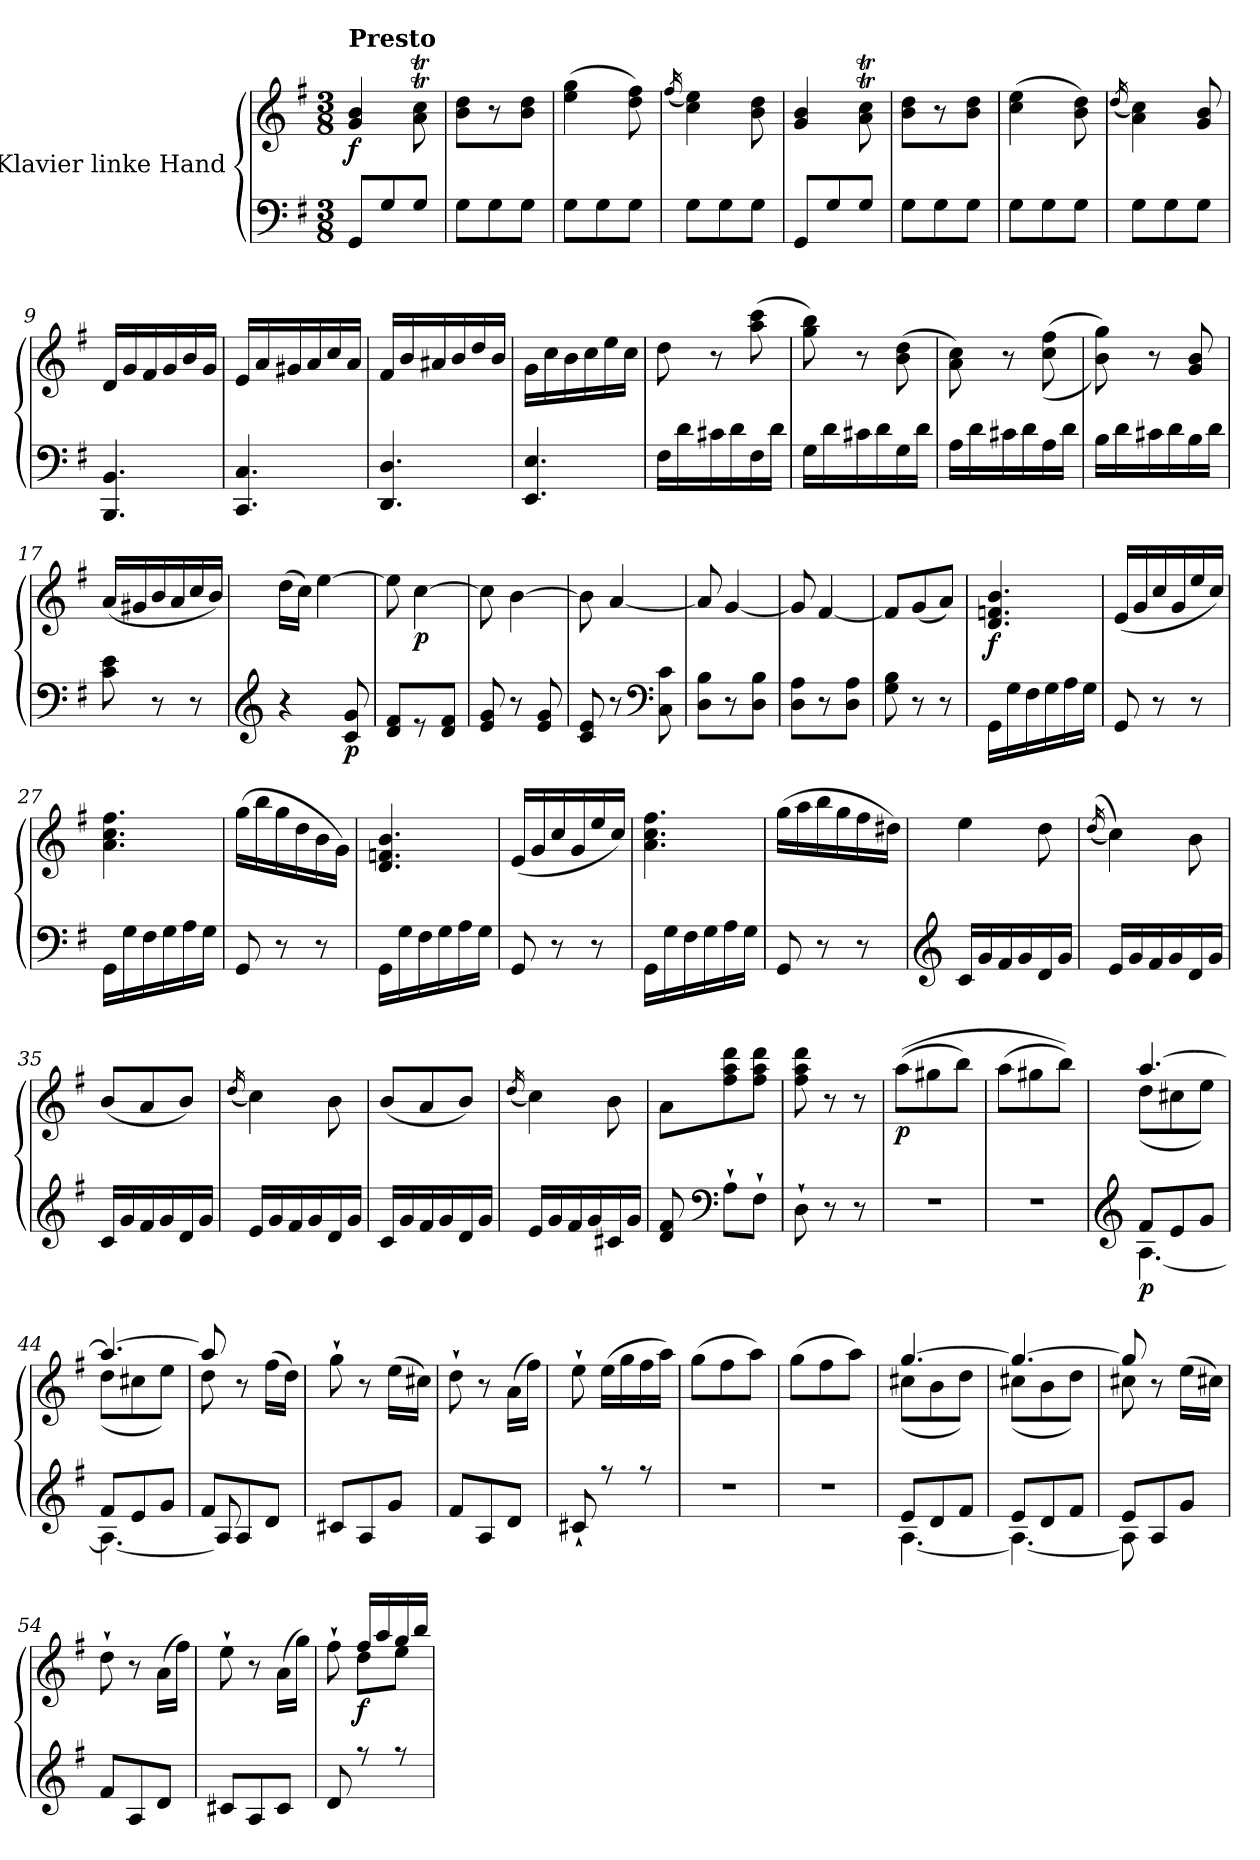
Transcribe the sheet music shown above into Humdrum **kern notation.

**kern	**kern	**dynam
*part1	*part1	*part1
*staff2	*staff1	*staff1/2
*I"Klavier linke Hand	*	*
*clefF4	*clefG2	*
*k[f#]	*k[f#]	*
*M3/8	*M3/8	*
=1	=1	=1
!	!LO:TX:a:B:t=Presto	!
!	!	!LO:DY:b
8GG/L	4g/ 4b/	f
8G/	.	.
8G/J	8a\T 8cc\T	.
=2	=2	=2
8G\L	8b\ 8dd\L	.
8G\	8r	.
8G\J	8b\ 8dd\J	.
=3	=3	=3
8G\L	(>4ee\ 4gg\	.
8G\	.	.
8G\J	8dd\ 8ff#\)	.
=4	=4	=4
.	(<16qff#/	.
8G\L	4cc\ 4ee\)	.
8G\	.	.
8G\J	8b\ 8dd\	.
=5	=5	=5
8GG/L	4g/ 4b/	.
8G/	.	.
8G/J	8a\T 8cc\T	.
=6	=6	=6
8G\L	8b\ 8dd\L	.
8G\	8r	.
8G\J	8b\ 8dd\J	.
=7	=7	=7
8G\L	(>4cc\ 4ee\	.
8G\	.	.
8G\J	8b\ 8dd\)	.
=8	=8	=8
.	(<16qdd/	.
8G\L	4a\ 4cc\)	.
8G\	.	.
8G\J	8g/ 8b/	.
=9	=9	=9
4.BBB/ 4.BB/	16d/LL	.
.	16g/	.
.	16f#/	.
.	16g/	.
.	16b/	.
.	16g/JJ	.
=10	=10	=10
4.CC/ 4.C/	16e/LL	.
.	16a/	.
.	16g#X/	.
.	16a/	.
.	16cc/	.
.	16a/JJ	.
=11	=11	=11
4.DD/ 4.D/	16f#/LL	.
.	16b/	.
.	16a#X/	.
.	16b/	.
.	16dd/	.
.	16b/JJ	.
=12	=12	=12
4.EE/ 4.E/	16g\LL	.
.	16cc\	.
.	16b\	.
.	16cc\	.
.	16ee\	.
.	16cc\JJ	.
=13	=13	=13
16F#\LL	8dd\	.
16d\	.	.
16c#X\	8r	.
16d\	.	.
16F#\	(>8aa\ 8ccc\	.
16d\JJ	.	.
=14	=14	=14
16G\LL	8gg\ 8bb\)	.
16d\	.	.
16c#X\	8r	.
16d\	.	.
16G\	(>8b\ 8dd\	.
16d\JJ	.	.
=15	=15	=15
16A\LL	8a\ 8cc\)	.
16d\	.	.
16c#X\	8r	.
16d\	.	.
16A\	(<(>8cc\ 8ff#\	.
16d\JJ	.	.
=16	=16	=16
16B\LL	8b\ 8gg\))	.
16d\	.	.
16c#X\	8r	.
16d\	.	.
16B\	8g/ 8b/	.
16d\JJ	.	.
=17	=17	=17
8c\ 8e\	(<16a/LL	.
.	16g#X/	.
8r	16b/	.
.	16a/	.
8r	16cc/	.
.	16b/JJ)	.
=18	=18	=18
*clefG2	*	*
4r	(>16dd\LL	.
.	16cc\JJ)	.
.	[4ee\	.
!	!	!LO:DY:b=2
8c/ 8g/	.	p
=19	=19	=19
8d/ 8f#/L	8ee\]	.
!	!	!LO:DY:b
8r	[4cc\	p
8d/ 8f#/J	.	.
=20	=20	=20
8e/ 8g/	8cc\]	.
8r	[4b\	.
8e/ 8g/	.	.
=21	=21	=21
8c/ 8e/	8b\]	.
8r	[4a/	.
*clefF4	*	*
8C\ 8c\	.	.
=22	=22	=22
8D\ 8B\L	8a/]	.
8r	[4g/	.
8D\ 8B\J	.	.
=23	=23	=23
8D\ 8A\L	8g/]	.
8r	[4f#/	.
8D\ 8A\J	.	.
=24	=24	=24
8G\ 8B\	8f#/L]	.
8r	(<8g/	.
8r	8a/J)	.
=25	=25	=25
!	!	!LO:DY:b
16GG\LL	4.d/ 4.fn/ 4.b/	f
16G\	.	.
16F#\	.	.
16G\	.	.
16A\	.	.
16G\JJ	.	.
=26	=26	=26
8GG/	(<16e/LL	.
.	16g/	.
8r	16cc/	.
.	16g/	.
8r	16ee/	.
.	16cc/JJ)	.
=27	=27	=27
16GG\LL	4.a\ 4.cc\ 4.ff#\	.
16G\	.	.
16F#\	.	.
16G\	.	.
16A\	.	.
16G\JJ	.	.
=28	=28	=28
8GG/	(>16gg\LL	.
.	16bb\	.
8r	16gg\	.
.	16dd\	.
8r	16b\	.
.	16g\JJ)	.
=29	=29	=29
16GG\LL	4.d/ 4.fn/ 4.b/	.
16G\	.	.
16F#\	.	.
16G\	.	.
16A\	.	.
16G\JJ	.	.
=30	=30	=30
8GG/	(<16e/LL	.
.	16g/	.
8r	16cc/	.
.	16g/	.
8r	16ee/	.
.	16cc/JJ)	.
=31	=31	=31
16GG\LL	4.a\ 4.cc\ 4.ff#\	.
16G\	.	.
16F#\	.	.
16G\	.	.
16A\	.	.
16G\JJ	.	.
=32	=32	=32
8GG/	(>16gg\LL	.
.	16aa\	.
8r	16bb\	.
.	16gg\	.
8r	16ff#\	.
.	16dd#X\JJ)	.
=33	=33	=33
*clefG2	*	*
16c/LL	4ee\	.
16g/	.	.
16f#/	.	.
16g/	.	.
16d/	8dd\	.
16g/JJ	.	.
=34	=34	=34
.	(<(<16qdd/	.
16e/LL	4cc\))	.
16g/	.	.
16f#/	.	.
16g/	.	.
16d/	8b\	.
16g/JJ	.	.
=35	=35	=35
16c/LL	(<8b/L	.
16g/	.	.
16f#/	8a/	.
16g/	.	.
16d/	8b/J)	.
16g/JJ	.	.
=36	=36	=36
.	(<16qdd/	.
16e/LL	4cc\)	.
16g/	.	.
16f#/	.	.
16g/	.	.
16d/	8b\	.
16g/JJ	.	.
=37	=37	=37
16c/LL	(<8b/L	.
16g/	.	.
16f#/	8a/	.
16g/	.	.
16d/	8b/J)	.
16g/JJ	.	.
=38	=38	=38
.	(<16qdd/	.
16e/LL	4cc\)	.
16g/	.	.
16f#/	.	.
16g/	.	.
16c#X/	8b\	.
16g/JJ	.	.
=39	=39	=39
8d/ 8f#/	8a\L	.
*clefF4	*	*
8A`\L	8ff#\ 8aa\ 8ddd\	.
8F#`\J	8ff#\ 8aa\ 8ddd\J	.
=40	=40	=40
8D`\	8ff#\ 8aa\ 8ddd\	.
8r	8r	.
8r	8r	.
=41	=41	=41
!	!	!LO:DY:b
4.r	(>(>8aa\L	p
.	8gg#X\	.
.	8bb\J)	.
=42	=42	=42
4.r	(>8aa\L	.
.	8gg#X\	.
.	8bb\J))	.
=43	=43	=43
*clefG2	*	*
*^	*^	*
!	!	!	!	!LO:DY:b=2
8f#/L	[4.A\	[4.aa/	(<8dd\L	p
8e/	.	.	8cc#X\	.
8g/J	.	.	8ee\J)	.
=44	=44	=44	=44	=44
8f#/L	4.A\_	4.aa/_	(<8dd\L	.
8e/	.	.	8cc#X\	.
8g/J	.	.	8ee\J)	.
=45	=45	=45	=45	=45
8f#/L	8A/]	8aa/]	8dd\	.
8A/	4ryy	8r	4ryy	.
8d/J	.	(>16ff#\LL	.	.
.	.	16dd\JJ)	.	.
*	*	*v	*v	*
=46	=46	=46	=46
4.ryy	8c#X/L	8gg`\	.
.	8A/	8r	.
.	8g/J	(>16ee\LL	.
.	.	16cc#X\JJ)	.
=47	=47	=47	=47
4.ryy	8f#/L	8dd`\	.
.	8A/	8r	.
.	8d/J	(>16a\LL	.
.	.	16ff#\JJ)	.
=48	=48	=48	=48
4.ryy	8c#X`/	8ee`\	.
.	8rff	(>16ee\LL	.
.	.	16gg\	.
.	8rff	16ff#\	.
.	.	16aa\JJ)	.
*v	*v	*	*
=49	=49	=49
4.r	(>8gg\L	.
.	8ff#\	.
.	8aa\J)	.
=50	=50	=50
4.r	(>8gg\L	.
.	8ff#\	.
.	8aa\J)	.
=51	=51	=51
*^	*^	*
8e/L	[4.A\	[4.gg/	(<8cc#X\L	.
8d/	.	.	8b\	.
8f#/J	.	.	8dd\J)	.
=52	=52	=52	=52	=52
8e/L	4.A\_	4.gg/_	(<8cc#X\L	.
8d/	.	.	8b\	.
8f#/J	.	.	8dd\J)	.
=53	=53	=53	=53	=53
8e/L	8A\]	8gg/]	8cc#X\	.
8A/	4ryy	8r	4ryy	.
8g/J	.	(>16ee\LL	.	.
.	.	16cc#X\JJ)	.	.
*	*	*v	*v	*
=54	=54	=54	=54
4.ryy	8f#/L	8dd`\	.
.	8A/	8r	.
.	8d/J	(>16a\LL	.
.	.	16ff#\JJ)	.
=55	=55	=55	=55
4.ryy	8c#X/L	8ee`\	.
.	8A/	8r	.
.	8c#/J	(>16a\LL	.
.	.	16gg\JJ)	.
=56	=56	=56	=56
*	*	*^	*
4.ryy	8d/	8ff#`\	8ryy	.
!	!	!	!	!LO:DY:b
.	8rff	16ff#/LL	8dd\L	f
.	.	16aa/	.	.
.	8rff	16gg/	8ee\J	.
.	.	16bb/JJ	.	.
*v	*v	*	*	*
*	*v	*v	*
=	=	=
*-	*-	*-
